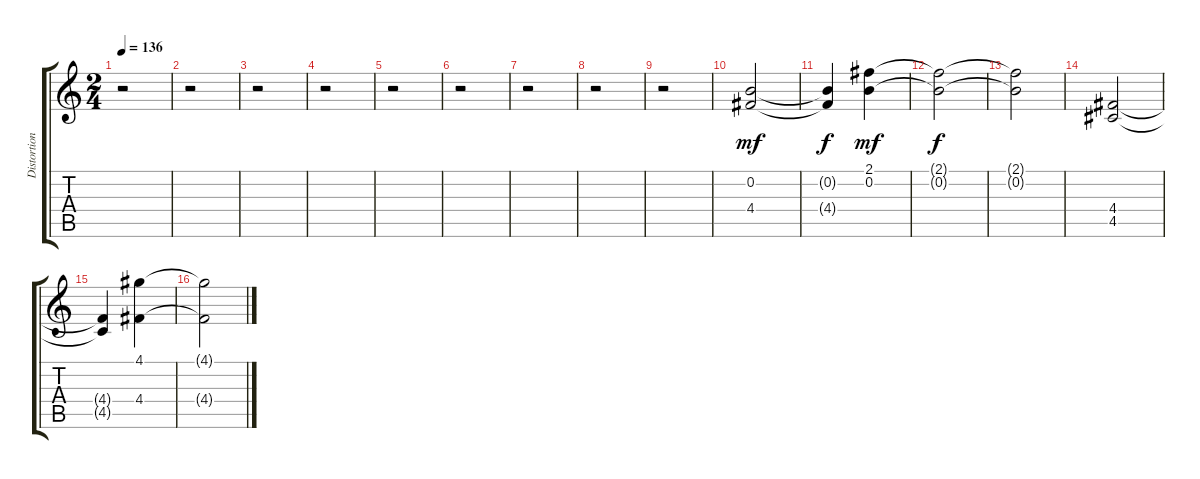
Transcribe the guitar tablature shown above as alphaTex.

\track ("Distortion Guitar" "Distortion") {instrument distortionguitar}
\staff {score tabs}
\tuning (E4 B3 G3 D3 A2 E2) {hide}
\ts (2 4)
\tempo 136
\clef g2
\ks c
r.2{dy pp} |
r.2 |
r.2 |
r.2 |
r.2 |
r.2 |
r.2 |
r.2 |
r.2 |
(0.2 4.4).2{dy mf} |
(0.2{t} 4.4{t}).4{dy f} (2.1 0.2).4{dy mf} |
(2.1{t} 0.2{t}).2{dy f} |
(2.1{t} 0.2{t}).2 |
(4.4 4.5).2 |
(4.4{t} 4.5{t}).4 (4.1 4.4).4 |
(4.1{t} 4.4{t}).2
